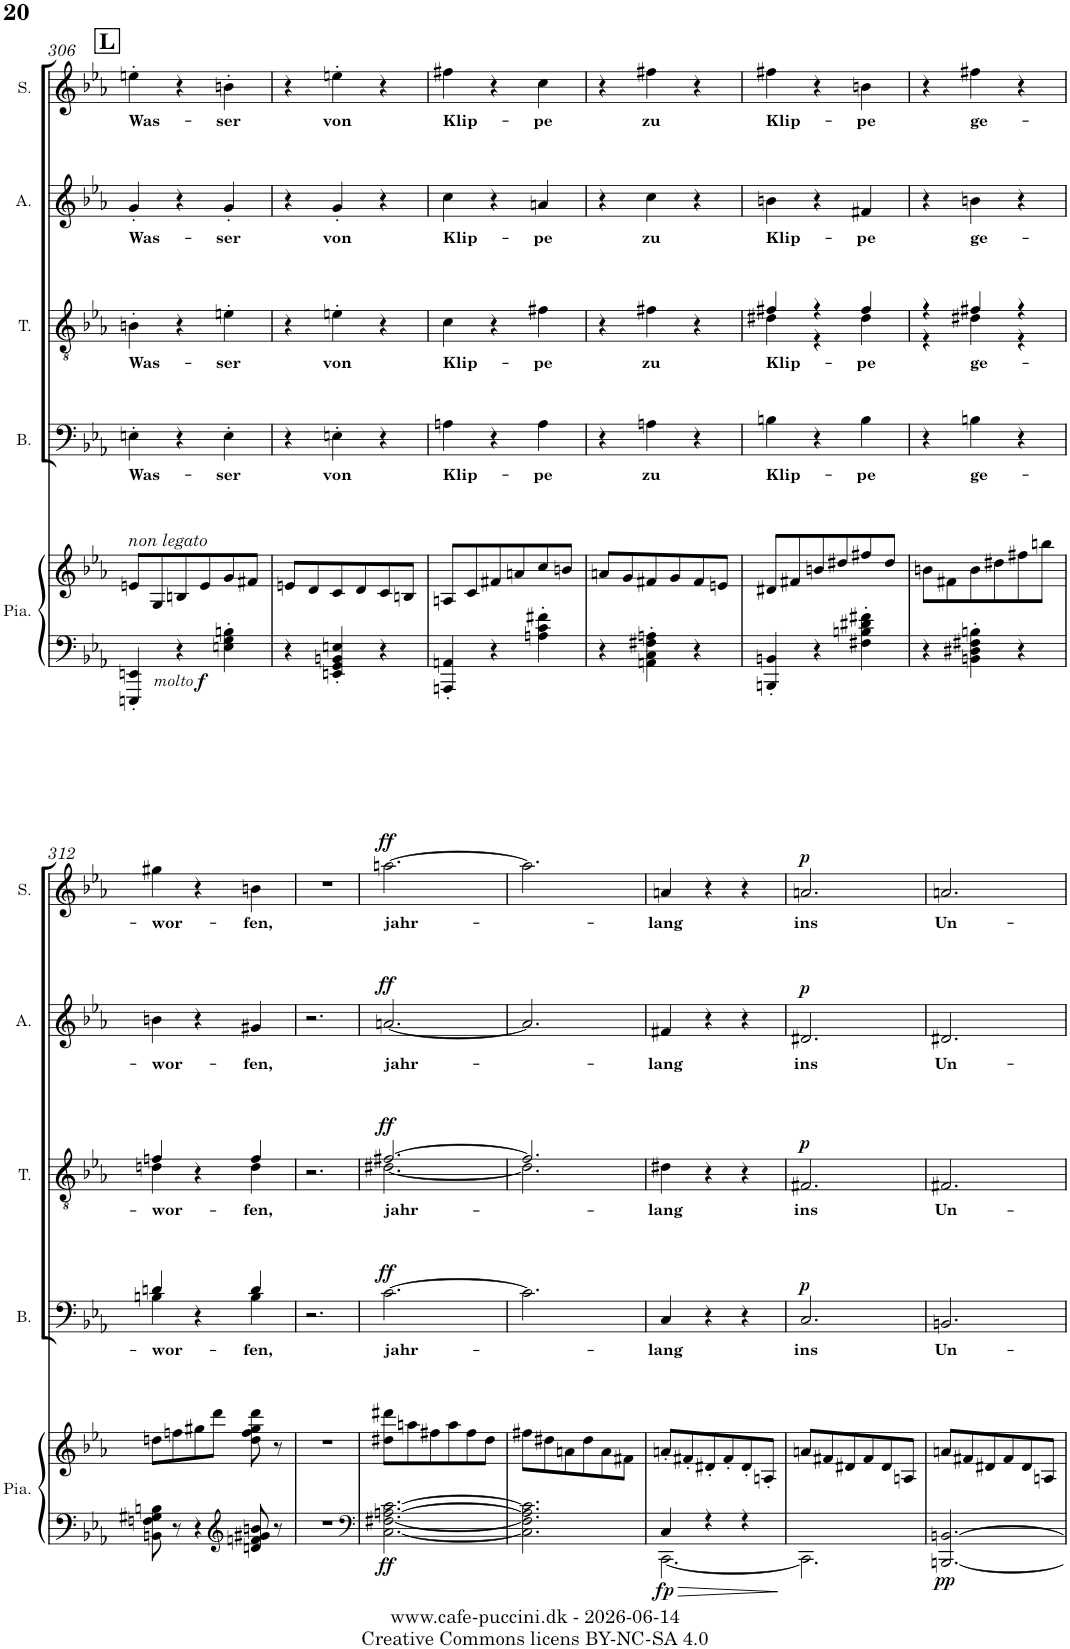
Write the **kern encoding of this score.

**kern	**kern	**dynam	**kern	**text	**dynam	**kern	**text	**dynam	**kern	**text	**dynam	**kern	**text	**dynam
*part5	*part5	*part5	*part4	*part4	*part4	*part3	*part3	*part3	*part2	*part2	*part2	*part1	*part1	*part1
*staff6	*staff5	*staff5/6	*staff4	*staff4	*staff4	*staff3	*staff3	*staff3	*staff2	*staff2	*staff2	*staff1	*staff1	*staff1
*I"Piano	*	*	*I"Basse	*	*	*I"Ténor	*	*	*I"Alto	*	*	*I"Soprano	*	*
*I'Pia.	*	*	*I'B.	*	*	*I'T.	*	*	*I'A.	*	*	*I'S.	*	*
!!LO:PB:g=z
*clefF4	*clefG2	*	*clefF4	*	*	*clefGv2	*	*	*clefG2	*	*	*clefG2	*	*
*k[b-e-a-]	*k[b-e-a-]	*	*k[b-e-a-]	*	*	*k[b-e-a-]	*	*	*k[b-e-a-]	*	*	*k[b-e-a-]	*	*
*M3/4	*M3/4	*	*M3/4	*	*	*M3/4	*	*	*M3/4	*	*	*M3/4	*	*
!!LO:REH:place=s1:a:B:cj:fs=14:t=L
=306	=306	=306	=306	=306	=306	=306	=306	=306	=306	=306	=306	=306	=306	=306
!	!LO:TX:a:i:t=non legato	!	!	!	!	!	!	!	!	!	!	!	!	!
!	!	!	!	!LO:LY:b	!	!	!LO:LY:b	!	!	!LO:LY:b	!	!	!LO:LY:b	!
4EEEn/' 4EEn/'	8en/L	.	4En'\	Was-	.	4Bn'\	Was-	.	4g'/	Was-	.	4een'\	Was-	.
.	8G/	.	.	.	.	.	.	.	.	.	.	.	.	.
!	!	!LO:DY:b=2	!	!	!	!	!	!	!	!	!	!	!	!
!	!	!LO:DY:n=1:b=2	!	!	!	!	!	!	!	!	!	!	!	!
4r	8Bn/	other-dynamics f	4r	.	.	4r	.	.	4r	.	.	4r	.	.
.	8e/	.	.	.	.	.	.	.	.	.	.	.	.	.
!	!	!	!	!LO:LY:b	!	!	!LO:LY:b	!	!	!LO:LY:b	!	!	!LO:LY:b	!
4En\' 4G\' 4Bn\'	8g/	.	4E'\	-ser	.	4en'\	-ser	.	4g'/	-ser	.	4bn'\	-ser	.
.	8f#X/J	.	.	.	.	.	.	.	.	.	.	.	.	.
=307	=307	=307	=307	=307	=307	=307	=307	=307	=307	=307	=307	=307	=307	=307
4r	8en/L	.	4r	.	.	4r	.	.	4r	.	.	4r	.	.
.	8d/	.	.	.	.	.	.	.	.	.	.	.	.	.
!	!	!	!	!LO:LY:b	!	!	!LO:LY:b	!	!	!LO:LY:b	!	!	!LO:LY:b	!
4EEn/' 4GG/' 4BBn/' 4En/'	8c/	.	4En'\	von	.	4en'\	von	.	4g'/	von	.	4een'\	von	.
.	8d/	.	.	.	.	.	.	.	.	.	.	.	.	.
4r	8c/	.	4r	.	.	4r	.	.	4r	.	.	4r	.	.
.	8Bn/J	.	.	.	.	.	.	.	.	.	.	.	.	.
=308	=308	=308	=308	=308	=308	=308	=308	=308	=308	=308	=308	=308	=308	=308
!	!	!	!	!LO:LY:b	!	!	!LO:LY:b	!	!	!LO:LY:b	!	!	!LO:LY:b	!
4AAAn/' 4AAn/'	8An/L	.	4An\	Klip-	.	4c\	Klip-	.	4cc\	Klip-	.	4ff#X\	Klip-	.
.	8c/	.	.	.	.	.	.	.	.	.	.	.	.	.
4r	8f#X/	.	4r	.	.	4r	.	.	4r	.	.	4r	.	.
.	8an/	.	.	.	.	.	.	.	.	.	.	.	.	.
!	!	!	!	!LO:LY:b	!	!	!LO:LY:b	!	!	!LO:LY:b	!	!	!LO:LY:b	!
4An\' 4c\' 4f#X\'	8cc/	.	4A\	-pe	.	4f#X\	-pe	.	4an/	-pe	.	4cc\	-pe	.
.	8bn/J	.	.	.	.	.	.	.	.	.	.	.	.	.
=309	=309	=309	=309	=309	=309	=309	=309	=309	=309	=309	=309	=309	=309	=309
4r	8an/L	.	4r	.	.	4r	.	.	4r	.	.	4r	.	.
.	8g/	.	.	.	.	.	.	.	.	.	.	.	.	.
!	!	!	!	!LO:LY:b	!	!	!LO:LY:b	!	!	!LO:LY:b	!	!	!LO:LY:b	!
4AAn\' 4C\' 4F#X\' 4An\'	8f#X/	.	4An\	zu	.	4f#X\	zu	.	4cc\	zu	.	4ff#X\	zu	.
.	8g/	.	.	.	.	.	.	.	.	.	.	.	.	.
4r	8f#/	.	4r	.	.	4r	.	.	4r	.	.	4r	.	.
.	8en/J	.	.	.	.	.	.	.	.	.	.	.	.	.
=310	=310	=310	=310	=310	=310	=310	=310	=310	=310	=310	=310	=310	=310	=310
!	!	!	!	!LO:LY:b	!	!	!LO:LY:b	!	!	!LO:LY:b	!	!	!LO:LY:b	!
*	*	*	*	*	*	*^	*	*	*	*	*	*	*	*
4BBBn/' 4BBn/'	8d#X/L	.	4Bn\	Klip-	.	4f#X/	4d#X\	Klip-	.	4bn\	Klip-	.	4ff#X\	Klip-	.
.	8f#X/	.	.	.	.	.	.	.	.	.	.	.	.	.	.
4r	8bn/	.	4r	.	.	4r	4r	.	.	4r	.	.	4r	.	.
.	8dd#X/	.	.	.	.	.	.	.	.	.	.	.	.	.	.
!	!	!	!	!LO:LY:b	!	!	!	!LO:LY:b	!	!	!LO:LY:b	!	!	!LO:LY:b	!
4F#X\' 4Bn\' 4d#X\' 4f#X\'	8ff#X/	.	4B\	-pe	.	4f#/	4d#\	-pe	.	4f#X/	-pe	.	4bn\	-pe	.
.	8dd#/J	.	.	.	.	.	.	.	.	.	.	.	.	.	.
=311	=311	=311	=311	=311	=311	=311	=311	=311	=311	=311	=311	=311	=311	=311	=311
4r	8bn\L	.	4r	.	.	4r	4r	.	.	4r	.	.	4r	.	.
.	8f#X\	.	.	.	.	.	.	.	.	.	.	.	.	.	.
!	!	!	!	!LO:LY:b	!	!	!	!LO:LY:b	!	!	!LO:LY:b	!	!	!LO:LY:b	!
4BBn\' 4D#X\' 4F#X\' 4Bn\'	8b\	.	4Bn\	ge-	.	4f#X/	4d#X\	ge-	.	4bn\	ge-	.	4ff#X\	ge-	.
.	8dd#X\	.	.	.	.	.	.	.	.	.	.	.	.	.	.
4r	8ff#X\	.	4r	.	.	4r	4r	.	.	4r	.	.	4r	.	.
.	8bbn\J	.	.	.	.	.	.	.	.	.	.	.	.	.	.
!!LO:LB:g=z
=312	=312	=312	=312	=312	=312	=312	=312	=312	=312	=312	=312	=312	=312	=312	=312
!	!	!	!	!LO:LY:b	!	!	!	!LO:LY:b	!	!	!LO:LY:b	!	!	!LO:LY:b	!
*	*	*	*^	*	*	*	*	*	*	*	*	*	*	*	*
8BBn\ 8Fn\ 8G#X\ 8Bn\	8ddn\L	.	4dn/	4Bn\	-wor-	.	4fn/	4dn\	-wor-	.	4bn\	-wor-	.	4gg#X\	-wor-	.
8r	8ffn\	.	.	.	.	.	.	.	.	.	.	.	.	.	.	.
4r	8gg#X\	.	4r	4ryy	.	.	4r	4ryy	.	.	4r	.	.	4r	.	.
.	8ddd\J	.	.	.	.	.	.	.	.	.	.	.	.	.	.	.
*clefG2	*	*	*	*	*	*	*	*	*	*	*	*	*	*	*	*
!	!	!	!	!	!LO:LY:b	!	!	!	!LO:LY:b	!	!	!LO:LY:b	!	!	!LO:LY:b	!
8dn/ 8fn/ 8g#X/ 8bn/	8dd\ 8ff\ 8gg#\ 8ddd\	.	4d/	4B\	-fen,	.	4f/	4d\	-fen,	.	4g#X/	-fen,	.	4bn\	-fen,	.
8r	8r	.	.	.	.	.	.	.	.	.	.	.	.	.	.	.
*	*	*	*v	*v	*	*	*	*	*	*	*	*	*	*	*	*
*	*	*	*	*	*	*v	*v	*	*	*	*	*	*	*	*
=313	=313	=313	=313	=313	=313	=313	=313	=313	=313	=313	=313	=313	=313	=313
2.r	2.r	.	2.r	.	.	2.r	.	.	2.r	.	.	2.r	.	.
=314	=314	=314	=314	=314	=314	=314	=314	=314	=314	=314	=314	=314	=314	=314
*clefF4	*	*	*	*	*	*	*	*	*	*	*	*	*	*
!	!	!LO:DY:b=2	!	!LO:LY:b	!LO:DY:a	!	!LO:LY:b	!LO:DY:a	!	!LO:LY:b	!LO:DY:a	!	!LO:LY:b	!LO:DY:a
*	*	*	*	*	*	*^	*	*	*	*	*	*	*	*
[2.C\ [2.F#X\ [2.An\ [2.c\	8dd#X\ 8ddd#X\L	ff	[2.c\	jahr-	ff	[2.f#X/	[2.d#X\	jahr-	ff	[2.an/	jahr-	ff	[2.aan\	jahr-	ff
.	8aan\	.	.	.	.	.	.	.	.	.	.	.	.	.	.
.	8ff#X\	.	.	.	.	.	.	.	.	.	.	.	.	.	.
.	8aa\	.	.	.	.	.	.	.	.	.	.	.	.	.	.
.	8ff#\	.	.	.	.	.	.	.	.	.	.	.	.	.	.
.	8dd#\J	.	.	.	.	.	.	.	.	.	.	.	.	.	.
=315	=315	=315	=315	=315	=315	=315	=315	=315	=315	=315	=315	=315	=315	=315	=315
2.C\] 2.F#\] 2.A\] 2.c\]	8ff#X\L	.	2.c\]	.	.	2.f#/]	2.d#\]	.	.	2.a/]	.	.	2.aa\]	.	.
.	8dd#X\	.	.	.	.	.	.	.	.	.	.	.	.	.	.
.	8an\	.	.	.	.	.	.	.	.	.	.	.	.	.	.
.	8dd#\	.	.	.	.	.	.	.	.	.	.	.	.	.	.
.	8a\	.	.	.	.	.	.	.	.	.	.	.	.	.	.
.	8f#X\J	.	.	.	.	.	.	.	.	.	.	.	.	.	.
*	*	*	*	*	*	*v	*v	*	*	*	*	*	*	*	*
=316	=316	=316	=316	=316	=316	=316	=316	=316	=316	=316	=316	=316	=316	=316
*^	*	*	*	*	*	*	*	*	*	*	*	*	*	*
!	!	!	!LO:DY:b=2	!	!LO:LY:b	!	!	!LO:LY:b	!	!	!LO:LY:b	!	!	!LO:LY:b	!
4C/	[2.CC\	8an'/L	fp	4C/	-lang	.	4d#X\	-lang	.	4f#X/	-lang	.	4an/	-lang	.
.	.	8f#X'/	.	.	.	.	.	.	.	.	.	.	.	.	.
4r	.	8d#X'/	.	4r	.	.	4r	.	.	4r	.	.	4r	.	.
.	.	8f#'/	.	.	.	.	.	.	.	.	.	.	.	.	.
4r	.	8d#'/	.	4r	.	.	4r	.	.	4r	.	.	4r	.	.
.	.	8An'/J	.	.	.	.	.	.	.	.	.	.	.	.	.
=317	=317	=317	=317	=317	=317	=317	=317	=317	=317	=317	=317	=317	=317	=317	=317
!	!	!	!	!	!LO:LY:b	!LO:DY:a	!	!LO:LY:b	!LO:DY:a	!	!LO:LY:b	!LO:DY:a	!	!LO:LY:b	!LO:DY:a
2.ryy	2.CC\]	8an/L	.	2.C/	ins	p	2.F#X/	ins	p	2.d#X/	ins	p	2.an/	ins	p
.	.	8f#X/	.	.	.	.	.	.	.	.	.	.	.	.	.
.	.	8d#X/	.	.	.	.	.	.	.	.	.	.	.	.	.
.	.	8f#/	.	.	.	.	.	.	.	.	.	.	.	.	.
.	.	8d#/	.	.	.	.	.	.	.	.	.	.	.	.	.
.	.	8An/J	.	.	.	.	.	.	.	.	.	.	.	.	.
*v	*v	*	*	*	*	*	*	*	*	*	*	*	*	*	*
=318	=318	=318	=318	=318	=318	=318	=318	=318	=318	=318	=318	=318	=318	=318
!	!	!LO:DY:b=2	!	!LO:LY:b	!	!	!LO:LY:b	!	!	!LO:LY:b	!	!	!LO:LY:b	!
[2.BBBn/ [2.BBn/	8an/L	pp	2.BBn/	Un-	.	2.F#X/	Un-	.	2.d#X/	Un-	.	2.an/	Un-	.
.	8f#X/	.	.	.	.	.	.	.	.	.	.	.	.	.
.	8d#X/	.	.	.	.	.	.	.	.	.	.	.	.	.
.	8f#/	.	.	.	.	.	.	.	.	.	.	.	.	.
.	8d#/	.	.	.	.	.	.	.	.	.	.	.	.	.
.	8An/J	.	.	.	.	.	.	.	.	.	.	.	.	.
=	=	=	=	=	=	=	=	=	=	=	=	=	=	=
*-	*-	*-	*-	*-	*-	*-	*-	*-	*-	*-	*-	*-	*-	*-
